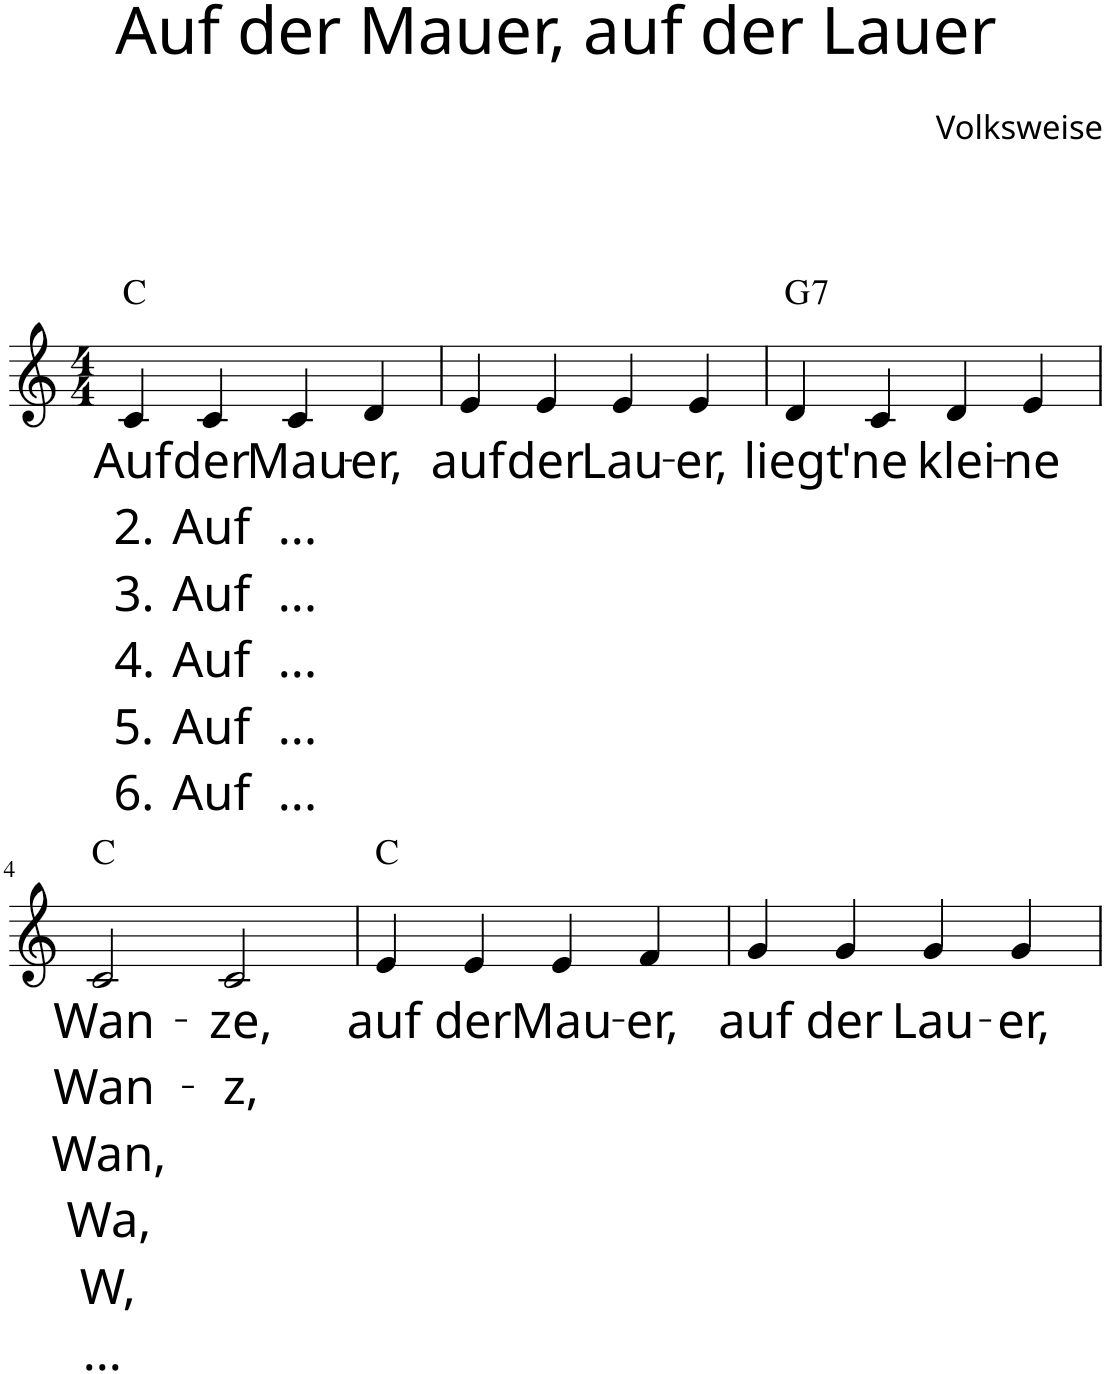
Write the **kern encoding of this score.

**kern	**text	**text	**text	**text	**text	**text	**harte
*part1	*part1	*part1	*part1	*part1	*part1	*part1	*part1
*staff1	*staff1	*staff1	*staff1	*staff1	*staff1	*staff1	*
*I"Piano	*	*	*	*	*	*	*
*I'Pno	*	*	*	*	*	*	*
*clefG2	*	*	*	*	*	*	*
*k[]	*	*	*	*	*	*	*
*M4/4	*	*	*	*	*	*	*
=1	=1	=1	=1	=1	=1	=1	=1
!	!LO:LY:b	!LO:LY:b	!LO:LY:b	!LO:LY:b	!LO:LY:b	!LO:LY:b	!
4c/	Auf	2.	3.	4.	5.	6.	C:maj
!	!LO:LY:b	!LO:LY:b	!LO:LY:b	!LO:LY:b	!LO:LY:b	!LO:LY:b	!
4c/	der	Auf	Auf	Auf	Auf	Auf	.
!	!LO:LY:b	!LO:LY:b	!LO:LY:b	!LO:LY:b	!LO:LY:b	!LO:LY:b	!
4c/	Mau-	...	...	...	...	...	.
!	!LO:LY:b	!	!	!	!	!	!
4d/	-er,	.	.	.	.	.	.
=2	=2	=2	=2	=2	=2	=2	=2
!	!LO:LY:b	!	!	!	!	!	!
4e/	auf	.	.	.	.	.	.
!	!LO:LY:b	!	!	!	!	!	!
4e/	der	.	.	.	.	.	.
!	!LO:LY:b	!	!	!	!	!	!
4e/	Lau-	.	.	.	.	.	.
!	!LO:LY:b	!	!	!	!	!	!
4e/	-er,	.	.	.	.	.	.
=3	=3	=3	=3	=3	=3	=3	=3
!	!LO:LY:b	!	!	!	!	!	!LO:H:kt=7
4d/	liegt	.	.	.	.	.	G:7
!	!LO:LY:b	!	!	!	!	!	!
4c/	'ne	.	.	.	.	.	.
!	!LO:LY:b	!	!	!	!	!	!
4d/	klei-	.	.	.	.	.	.
!	!LO:LY:b	!	!	!	!	!	!
4e/	-ne	.	.	.	.	.	.
!!LO:LB:g=z
=4	=4	=4	=4	=4	=4	=4	=4
!	!LO:LY:b	!LO:LY:b	!LO:LY:b	!LO:LY:b	!LO:LY:b	!LO:LY:b	!
2c/	Wan-	Wan-	Wan,	Wa,	W,	...	C:maj
!	!LO:LY:b	!LO:LY:b	!	!	!	!	!
2c/	-ze,	-z,	.	.	.	.	.
=5	=5	=5	=5	=5	=5	=5	=5
!	!LO:LY:b	!	!	!	!	!	!
4e/	auf	.	.	.	.	.	C:maj
!	!LO:LY:b	!	!	!	!	!	!
4e/	der	.	.	.	.	.	.
!	!LO:LY:b	!	!	!	!	!	!
4e/	Mau-	.	.	.	.	.	.
!	!LO:LY:b	!	!	!	!	!	!
4f/	-er,	.	.	.	.	.	.
=6	=6	=6	=6	=6	=6	=6	=6
!	!LO:LY:b	!	!	!	!	!	!
4g/	auf	.	.	.	.	.	.
!	!LO:LY:b	!	!	!	!	!	!
4g/	der	.	.	.	.	.	.
!	!LO:LY:b	!	!	!	!	!	!
4g/	Lau-	.	.	.	.	.	.
!	!LO:LY:b	!	!	!	!	!	!
4g/	-er,	.	.	.	.	.	.
=	=	=	=	=	=	=	=
*-	*-	*-	*-	*-	*-	*-	*-
